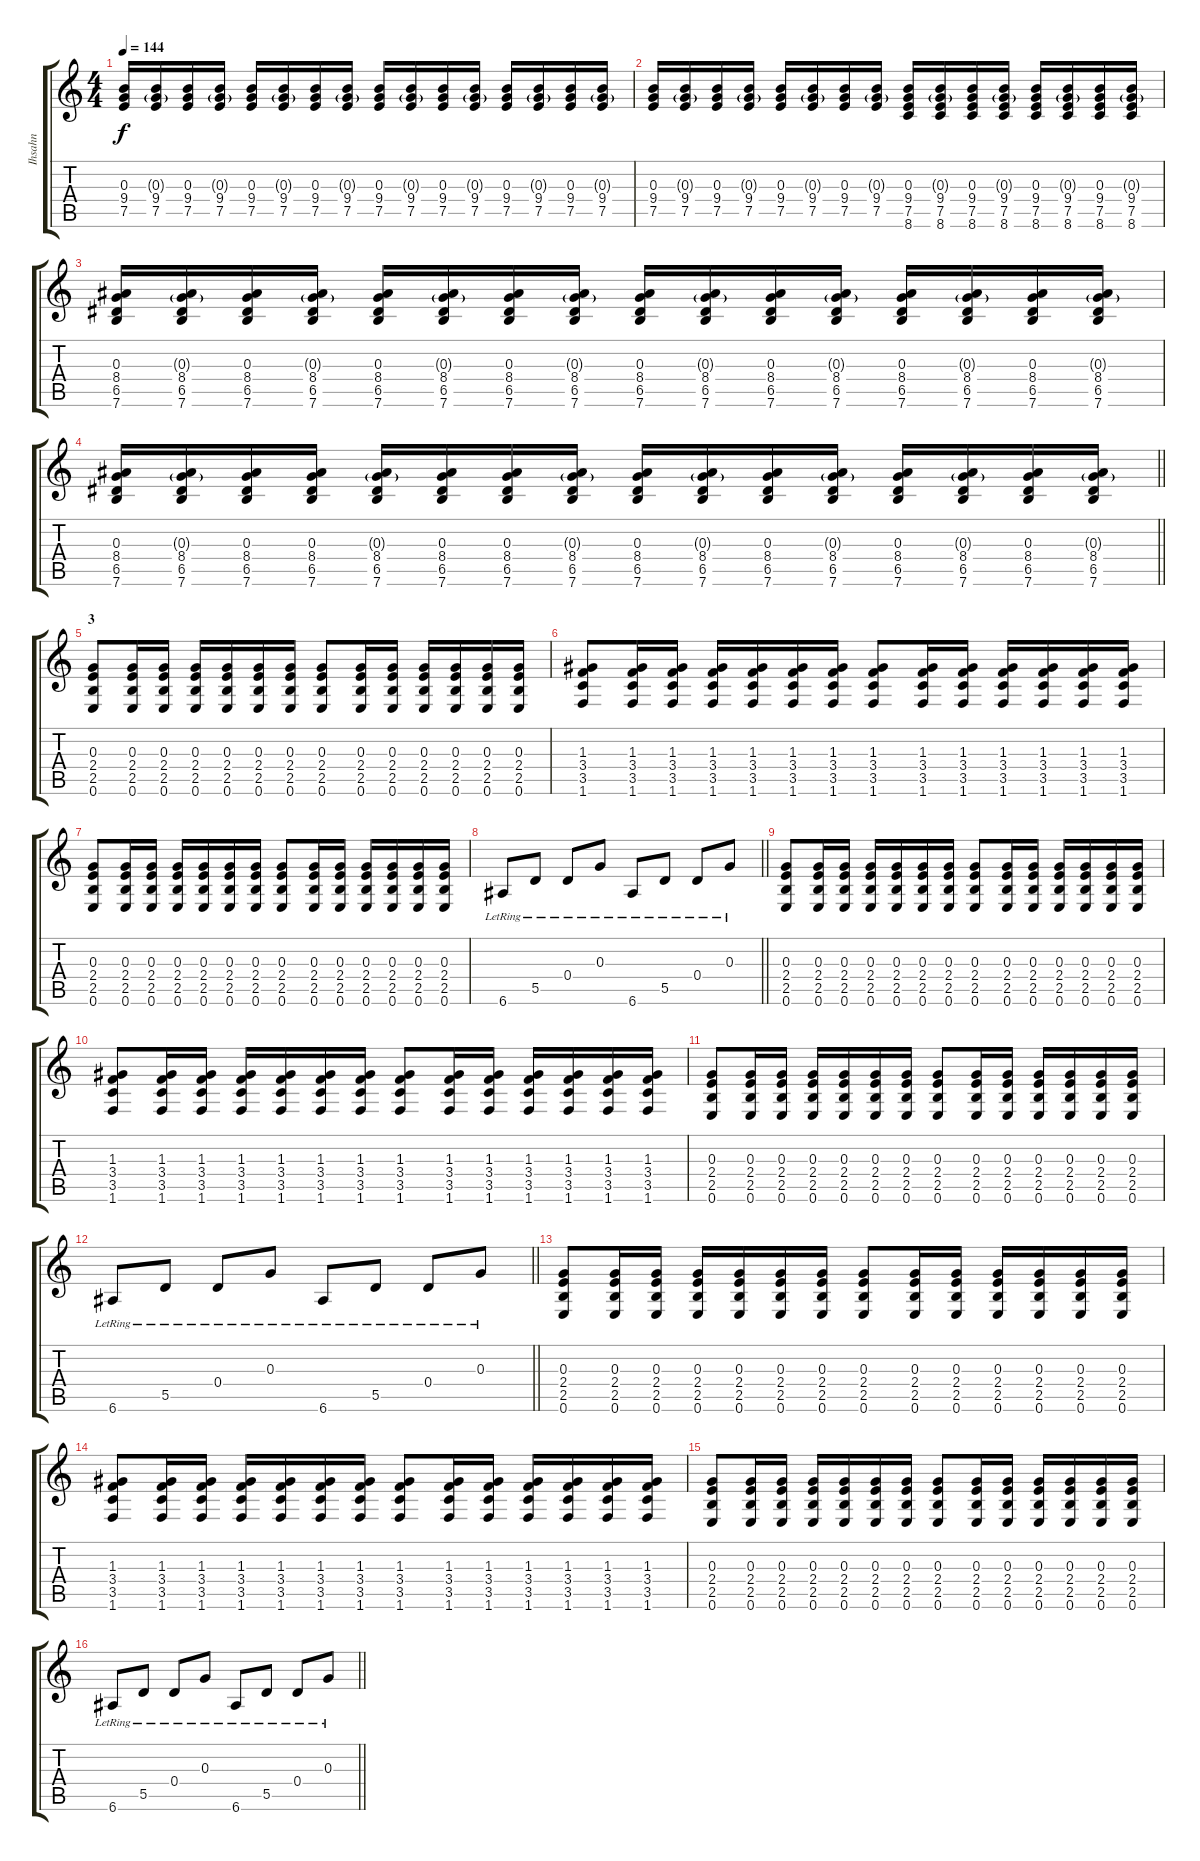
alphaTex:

\track ("Ihsahn" "Ihsahn") {instrument distortionguitar}
\staff {score tabs}
\tuning (E4 B3 G3 D3 A2 E2) {hide}
\ts (4 4)
\tempo 144
\clef g2
\ks c
(0.3 9.4 7.5).16{dy f} (0.3{g} 9.4 7.5).16 (0.3 9.4 7.5).16 (0.3{g} 9.4 7.5).16 (0.3 9.4 7.5).16 (0.3{g} 9.4 7.5).16 (0.3 9.4 7.5).16 (0.3{g} 9.4 7.5).16 (0.3 9.4 7.5).16 (0.3{g} 9.4 7.5).16 (0.3 9.4 7.5).16 (0.3{g} 9.4 7.5).16 (0.3 9.4 7.5).16 (0.3{g} 9.4 7.5).16 (0.3 9.4 7.5).16 (0.3{g} 9.4 7.5).16 |
(0.3 9.4 7.5).16 (0.3{g} 9.4 7.5).16 (0.3 9.4 7.5).16 (0.3{g} 9.4 7.5).16 (0.3 9.4 7.5).16 (0.3{g} 9.4 7.5).16 (0.3 9.4 7.5).16 (0.3{g} 9.4 7.5).16 (0.3 9.4 7.5 8.6).16 (0.3{g} 9.4 7.5 8.6).16 (0.3 9.4 7.5 8.6).16 (0.3{g} 9.4 7.5 8.6).16 (0.3 9.4 7.5 8.6).16 (0.3{g} 9.4 7.5 8.6).16 (0.3 9.4 7.5 8.6).16 (0.3{g} 9.4 7.5 8.6).16 |
(0.3 8.4 6.5 7.6).16 (0.3{g} 8.4 6.5 7.6).16 (0.3 8.4 6.5 7.6).16 (0.3{g} 8.4 6.5 7.6).16 (0.3 8.4 6.5 7.6).16 (0.3{g} 8.4 6.5 7.6).16 (0.3 8.4 6.5 7.6).16 (0.3{g} 8.4 6.5 7.6).16 (0.3 8.4 6.5 7.6).16 (0.3{g} 8.4 6.5 7.6).16 (0.3 8.4 6.5 7.6).16 (0.3{g} 8.4 6.5 7.6).16 (0.3 8.4 6.5 7.6).16 (0.3{g} 8.4 6.5 7.6).16 (0.3 8.4 6.5 7.6).16 (0.3{g} 8.4 6.5 7.6).16 |
\barLineRight lightlight
(0.3 8.4 6.5 7.6).16 (0.3{g} 8.4 6.5 7.6).16 (0.3 8.4 6.5 7.6).16 (0.3 8.4 6.5 7.6).16 (0.3{g} 8.4 6.5 7.6).16 (0.3 8.4 6.5 7.6).16 (0.3 8.4 6.5 7.6).16 (0.3{g} 8.4 6.5 7.6).16 (0.3 8.4 6.5 7.6).16 (0.3{g} 8.4 6.5 7.6).16 (0.3 8.4 6.5 7.6).16 (0.3{g} 8.4 6.5 7.6).16 (0.3 8.4 6.5 7.6).16 (0.3{g} 8.4 6.5 7.6).16 (0.3 8.4 6.5 7.6).16 (0.3{g} 8.4 6.5 7.6).16 |
\section ("" "3")
(0.3 2.4 2.5 0.6).8 (0.3 2.4 2.5 0.6).16 (0.3 2.4 2.5 0.6).16 (0.3 2.4 2.5 0.6).16 (0.3 2.4 2.5 0.6).16 (0.3 2.4 2.5 0.6).16 (0.3 2.4 2.5 0.6).16 (0.3 2.4 2.5 0.6).8 (0.3 2.4 2.5 0.6).16 (0.3 2.4 2.5 0.6).16 (0.3 2.4 2.5 0.6).16 (0.3 2.4 2.5 0.6).16 (0.3 2.4 2.5 0.6).16 (0.3 2.4 2.5 0.6).16 |
(1.3 3.4 3.5 1.6).8 (1.3 3.4 3.5 1.6).16 (1.3 3.4 3.5 1.6).16 (1.3 3.4 3.5 1.6).16 (1.3 3.4 3.5 1.6).16 (1.3 3.4 3.5 1.6).16 (1.3 3.4 3.5 1.6).16 (1.3 3.4 3.5 1.6).8 (1.3 3.4 3.5 1.6).16 (1.3 3.4 3.5 1.6).16 (1.3 3.4 3.5 1.6).16 (1.3 3.4 3.5 1.6).16 (1.3 3.4 3.5 1.6).16 (1.3 3.4 3.5 1.6).16 |
(0.3 2.4 2.5 0.6).8 (0.3 2.4 2.5 0.6).16 (0.3 2.4 2.5 0.6).16 (0.3 2.4 2.5 0.6).16 (0.3 2.4 2.5 0.6).16 (0.3 2.4 2.5 0.6).16 (0.3 2.4 2.5 0.6).16 (0.3 2.4 2.5 0.6).8 (0.3 2.4 2.5 0.6).16 (0.3 2.4 2.5 0.6).16 (0.3 2.4 2.5 0.6).16 (0.3 2.4 2.5 0.6).16 (0.3 2.4 2.5 0.6).16 (0.3 2.4 2.5 0.6).16 |
\barLineRight lightlight
6.6{lr}.8 5.5{lr}.8 0.4{lr}.8 0.3{lr}.8 6.6{lr}.8 5.5{lr}.8 0.4{lr}.8 0.3{lr}.8 |
\section ("" "")
(0.3 2.4 2.5 0.6).8 (0.3 2.4 2.5 0.6).16 (0.3 2.4 2.5 0.6).16 (0.3 2.4 2.5 0.6).16 (0.3 2.4 2.5 0.6).16 (0.3 2.4 2.5 0.6).16 (0.3 2.4 2.5 0.6).16 (0.3 2.4 2.5 0.6).8 (0.3 2.4 2.5 0.6).16 (0.3 2.4 2.5 0.6).16 (0.3 2.4 2.5 0.6).16 (0.3 2.4 2.5 0.6).16 (0.3 2.4 2.5 0.6).16 (0.3 2.4 2.5 0.6).16 |
(1.3 3.4 3.5 1.6).8 (1.3 3.4 3.5 1.6).16 (1.3 3.4 3.5 1.6).16 (1.3 3.4 3.5 1.6).16 (1.3 3.4 3.5 1.6).16 (1.3 3.4 3.5 1.6).16 (1.3 3.4 3.5 1.6).16 (1.3 3.4 3.5 1.6).8 (1.3 3.4 3.5 1.6).16 (1.3 3.4 3.5 1.6).16 (1.3 3.4 3.5 1.6).16 (1.3 3.4 3.5 1.6).16 (1.3 3.4 3.5 1.6).16 (1.3 3.4 3.5 1.6).16 |
(0.3 2.4 2.5 0.6).8 (0.3 2.4 2.5 0.6).16 (0.3 2.4 2.5 0.6).16 (0.3 2.4 2.5 0.6).16 (0.3 2.4 2.5 0.6).16 (0.3 2.4 2.5 0.6).16 (0.3 2.4 2.5 0.6).16 (0.3 2.4 2.5 0.6).8 (0.3 2.4 2.5 0.6).16 (0.3 2.4 2.5 0.6).16 (0.3 2.4 2.5 0.6).16 (0.3 2.4 2.5 0.6).16 (0.3 2.4 2.5 0.6).16 (0.3 2.4 2.5 0.6).16 |
\barLineRight lightlight
6.6{lr}.8 5.5{lr}.8 0.4{lr}.8 0.3{lr}.8 6.6{lr}.8 5.5{lr}.8 0.4{lr}.8 0.3{lr}.8 |
\section ("" "")
(0.3 2.4 2.5 0.6).8 (0.3 2.4 2.5 0.6).16 (0.3 2.4 2.5 0.6).16 (0.3 2.4 2.5 0.6).16 (0.3 2.4 2.5 0.6).16 (0.3 2.4 2.5 0.6).16 (0.3 2.4 2.5 0.6).16 (0.3 2.4 2.5 0.6).8 (0.3 2.4 2.5 0.6).16 (0.3 2.4 2.5 0.6).16 (0.3 2.4 2.5 0.6).16 (0.3 2.4 2.5 0.6).16 (0.3 2.4 2.5 0.6).16 (0.3 2.4 2.5 0.6).16 |
(1.3 3.4 3.5 1.6).8 (1.3 3.4 3.5 1.6).16 (1.3 3.4 3.5 1.6).16 (1.3 3.4 3.5 1.6).16 (1.3 3.4 3.5 1.6).16 (1.3 3.4 3.5 1.6).16 (1.3 3.4 3.5 1.6).16 (1.3 3.4 3.5 1.6).8 (1.3 3.4 3.5 1.6).16 (1.3 3.4 3.5 1.6).16 (1.3 3.4 3.5 1.6).16 (1.3 3.4 3.5 1.6).16 (1.3 3.4 3.5 1.6).16 (1.3 3.4 3.5 1.6).16 |
(0.3 2.4 2.5 0.6).8 (0.3 2.4 2.5 0.6).16 (0.3 2.4 2.5 0.6).16 (0.3 2.4 2.5 0.6).16 (0.3 2.4 2.5 0.6).16 (0.3 2.4 2.5 0.6).16 (0.3 2.4 2.5 0.6).16 (0.3 2.4 2.5 0.6).8 (0.3 2.4 2.5 0.6).16 (0.3 2.4 2.5 0.6).16 (0.3 2.4 2.5 0.6).16 (0.3 2.4 2.5 0.6).16 (0.3 2.4 2.5 0.6).16 (0.3 2.4 2.5 0.6).16 |
\barLineRight lightlight
6.6{lr}.8 5.5{lr}.8 0.4{lr}.8 0.3{lr}.8 6.6{lr}.8 5.5{lr}.8 0.4{lr}.8 0.3{lr}.8
